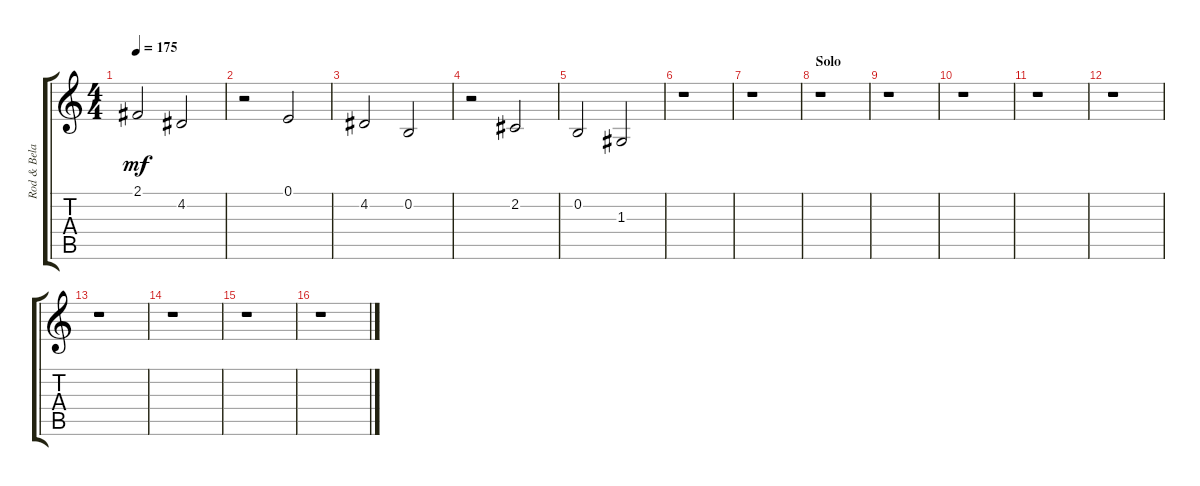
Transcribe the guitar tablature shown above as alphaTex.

\track ("Rod & Bela - Gesang" "Rod & Bela") {instrument altosax}
\staff {score tabs}
\tuning (E4 B3 G3 D3 A2 E2) {hide}
\ts (4 4)
\tempo 175
\clef g2
\ks c
2.1.2{dy mf} 4.2.2 |
r.2 0.1.2 |
4.2.2 0.2.2 |
r.2 2.2.2 |
0.2.2 1.3.2 |
r.1 |
r.1 |
\section ("" "Solo")
r.1 |
r.1 |
r.1 |
r.1 |
r.1 |
r.1 |
r.1 |
r.1 |
r.1
